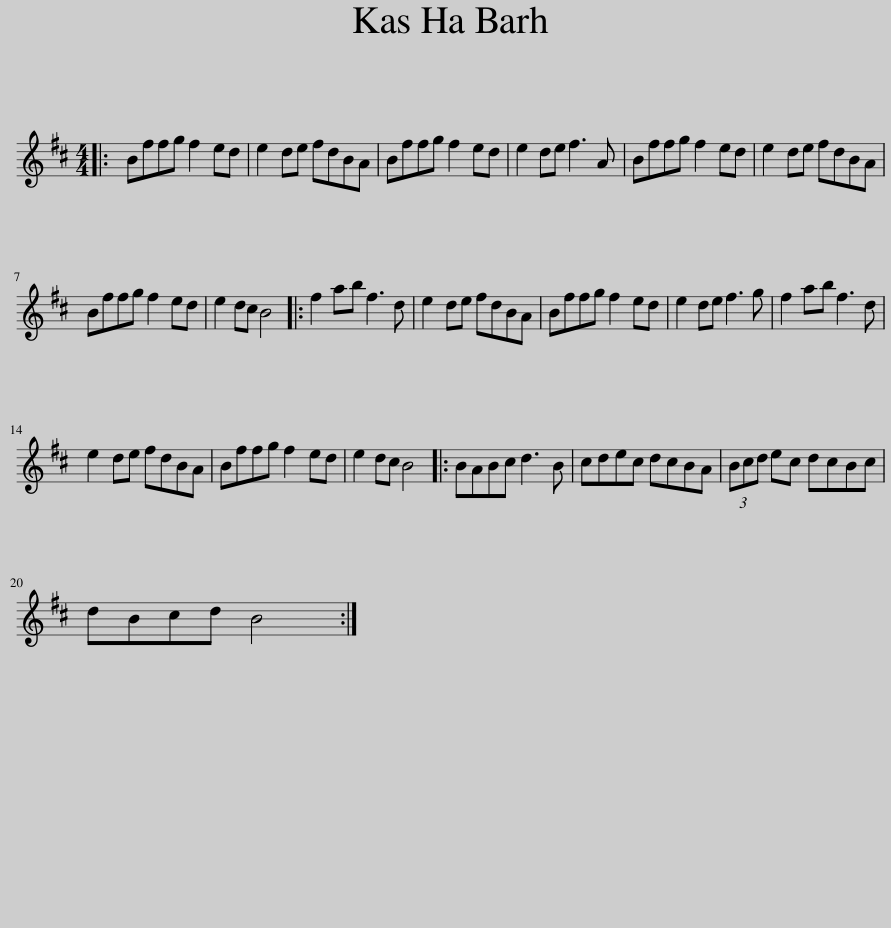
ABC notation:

X:1
L:1/8
M:4/4
I:linebreak $
K:Bmin
V:1 treble
V:1
|: Bffg f2 ed | e2 de fdBA | Bffg f2 ed | e2 de f3 A | Bffg f2 ed | %5
 e2 de fdBA |$ Bffg f2 ed | e2 dc B4 |: f2 ab f3 d | e2 de fdBA | %10
 Bffg f2 ed | e2 de f3 g | f2 ab f3 d |$ e2 de fdBA | Bffg f2 ed | %15
 e2 dc B4 |: BABc d3 B | cdec dcBA | (3Bcd ec dcBc |$ dBcd B4 :| %20
